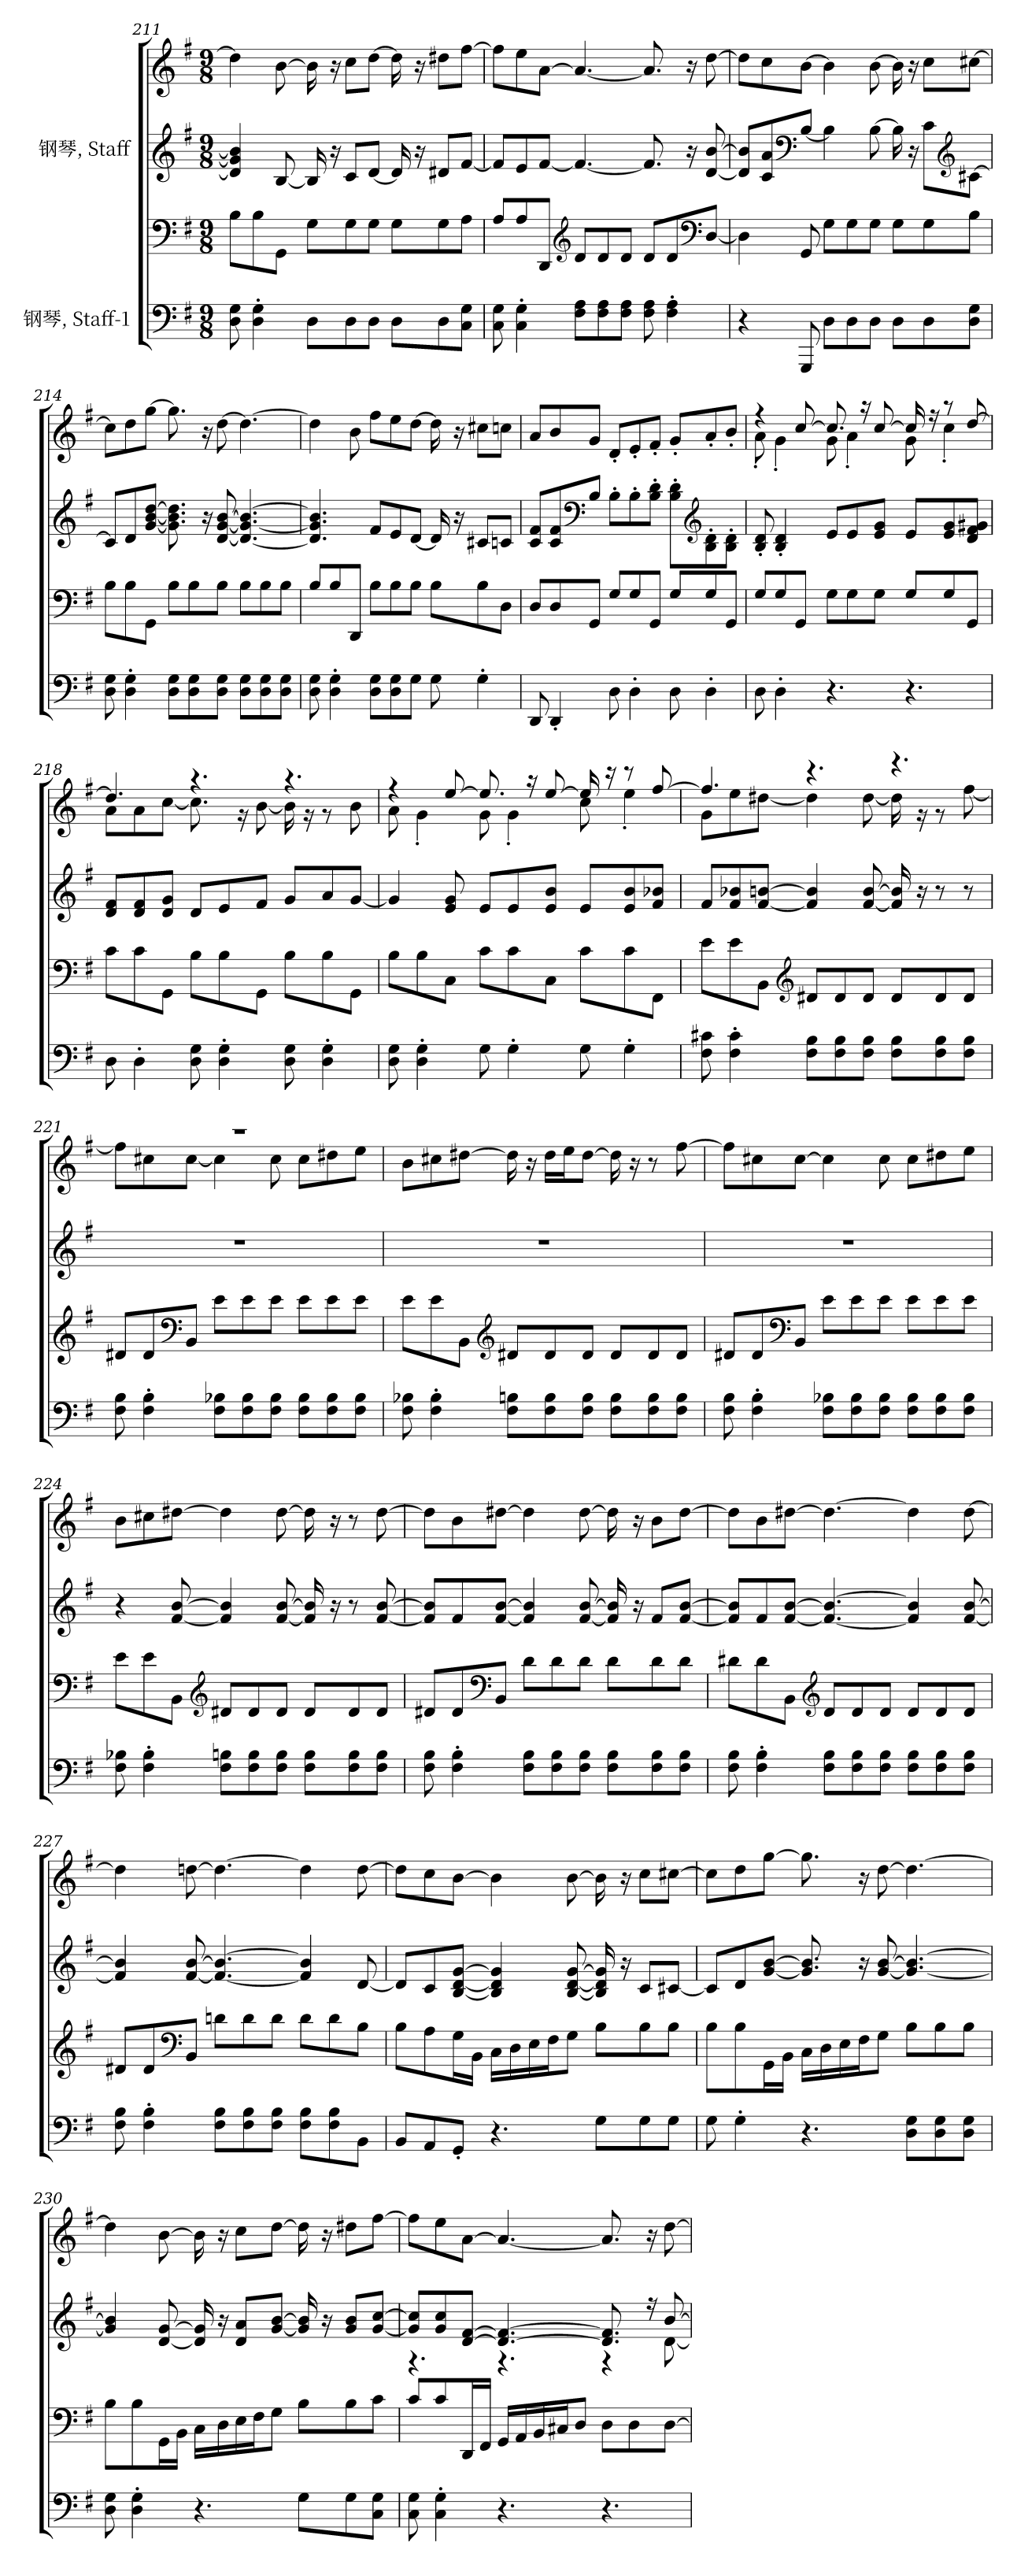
**kern	**kern	**kern	**kern
*part2	*part2	*part1	*part1
*staff4	*staff3	*staff2	*staff1
*I"钢琴, Staff-1	*	*I"钢琴, Staff	*
*clefF4	*clefF4	*clefG2	*clefG2
*k[f#]	*k[f#]	*k[f#]	*k[f#]
*M9/8	*M9/8	*M9/8	*M9/8
=211	=211	=211	=211
8D\ 8G\	8B\L	4d/] 4g/] 4b/]	4dd\]
4D\' 4G\'	8B\	.	.
.	8GG\J	[8B/	[8b\
8D\L	8G\L	16B/]	16b\]
.	.	16r	16r
8D\	8G\	8c/L	8cc\L
8D\J	8G\J	[8d/J	[8dd\J
8D\L	8G\L	16d/]	16dd\]
.	.	16r	16r
8D\	8G\	8d#X/L	8dd#X\L
8C\ 8G\J	8A\J	[8f#/J	[8ff#\J
!!LO:PB:g=z
=212	=212	=212	=212
8C\ 8G\	8A/L	8f#/L]	8ff#\L]
4C\' 4G\'	8A/	8e/	8ee\
.	8DD/J	[8f#/J	[8a\J
*	*clefG2	*	*
8F#\ 8A\L	8d/L	4.f#/_	4.a/_
8F#\ 8A\	8d/	.	.
8F#\ 8A\J	8d/J	.	.
8F#\ 8A\	8d/L	8.f#/]	8.a/]
4F#\' 4A\'	8d/	.	.
.	.	16r	16r
*	*clefF4	*	*
.	[8D/J	[8d/ [8b/	[8dd\
=213	=213	=213	=213
4r	4D\]	8d/] 8b/]L	8dd\L]
.	.	8c/ 8a/	8cc\
*	*	*clefF4	*
8GGG/	8GG/	[8B/J	[8b\J
8D\L	8G\L	4B\]	4b\]
8D\	8G\	.	.
8D\J	8G\J	[8B\	[8b\
8D\L	8G\L	16B\]	16b\]
.	.	16r	16r
8D\	8G\	8c\L	8cc\L
*	*	*clefG2	*
8D\ 8G\J	8B\J	[8c#X\J	[8cc#X\J
=214	=214	=214	=214
8D\ 8G\	8B\L	8c#/L]	8cc#\L]
4D\' 4G\'	8B\	8d/	8dd\
.	8GG\J	[8g/ [8b/ [8dd/J	[8gg\J
8D\ 8G\L	8B\L	8.g\] 8.b\] 8.dd\]	8.gg\]
8D\ 8G\	8B\	.	.
.	.	16r	16r
8D\ 8G\J	8B\J	[8d/ [8g/ [8b/	[8dd\
8D\ 8G\L	8B\L	4.d/_ 4.g/_ 4.b/_	4.dd\_
8D\ 8G\	8B\	.	.
8D\ 8G\J	8B\J	.	.
!!LO:LB:g=z
=215	=215	=215	=215
8D\ 8G\	8B/L	4.d/] 4.g/] 4.b/]	4dd\]
4D\' 4G\'	8B/	.	.
.	8DD/J	.	8b\
8D\ 8G\L	8B\L	8f#/L	8ff#\L
8D\ 8G\	8B\	8e/	8ee\
8G\J	8B\J	[8d/J	[8dd\J
8G\	8B\L	16d/]	16dd\]
.	.	16r	16r
4G'\	8B\	8c#X/L	8cc#X\L
.	8D\J	8cn/J	8ccn\J
=216	=216	=216	=216
8DD/	8D/L	8c/ 8f#/L	8a/L
4DD'/	8D/	8c/ 8f#/	8b/
*	*	*clefF4	*
.	8GG/J	8B/J	8g/J
8D\	8G/L	8B'\L	8d'/L
4D'\	8G/	8B'\	8e'/
.	8GG/J	8B\' 8d\'J	8f#'/J
8D\	8G/L	8B\' 8d\'L	8g'/L
*	*	*clefG2	*
4D'\	8G/	8B\' 8d\'	8a'/
.	8GG/J	8B\' 8d\'J	8b'/J
!!LO:LB:g=z
=217	=217	=217	=217
*	*	*	*^
8D\	8G/L	8B/' 8d/'	4r	8a'\
4D'\	8G/	4B/' 4d/'	.	4g'\
.	8GG/J	.	[8cc/	.
4.r	8G\L	8e/L	8.cc/]	8g\
.	8G\	8e/	.	4a'\
.	.	.	16r	.
.	8G\J	8e/ 8g/J	[8cc/	.
4.r	8G/L	8e/L	16cc/]	8g\
.	.	.	16r	.
.	8G/	8e/ 8g/	8r	4cc'\
.	8GG/J	8d/ 8f#/ 8g#X/J	[8dd/	.
=218	=218	=218	=218	=218
8D\	8c\L	8d/ 8f#/L	4.dd/]	8a\L
4D'\	8c\	8d/ 8f#/	.	8a\
.	8GG\J	8d/ 8g/J	.	[8cc\J
8D\ 8G\	8B\L	8d/L	4.r	8.cc\]
4D\' 4G\'	8B\	8e/	.	.
.	.	.	.	16r
.	8GG\J	8f#/J	.	[8b\
8D\ 8G\	8B\L	8g/L	4.r	16b\]
.	.	.	.	16r
4D\' 4G\'	8B\	8a/	.	8r
.	8GG\J	[8g/J	.	8b\
!!LO:PB:g=z	!!
=219	=219	=219	=219	=219
8D\ 8G\	8B\L	4g/]	4r	8a\
4D\' 4G\'	8B\	.	.	4g'\
.	8C\J	8e/ 8g/	[8ee/	.
8G\	8c\L	8e/L	8.ee/]	8g\
4G'\	8c\	8e/	.	4g'\
.	.	.	16r	.
.	8C\J	8e/ 8b/J	[8ee/	.
8G\	8c\L	8e/L	16ee/]	8cc\
.	.	.	16r	.
4G'\	8c\	8e/ 8b/	8r	4ee'\
.	8FF#\J	8f#/ 8b-X/J	[8ff#/	.
=220	=220	=220	=220	=220
8F#\ 8c#X\	8e\L	8f#/L	4.ff#/]	8g\L
4F#\' 4c#\'	8e\	8f#/ 8b-X/	.	8ee\
.	8BB\J	[8f#/ [8bn/J	.	[8dd#X\J
*	*clefG2	*	*	*
8F#\ 8B\L	8d#X/L	4f#/] 4b/]	4.r	4dd#\]
8F#\ 8B\	8d#/	.	.	.
8F#\ 8B\J	8d#/J	[8f#/ [8b/	.	[8dd#\
8F#\ 8B\L	8d#/L	16f#/] 16b/]	4.r	16dd#\]
.	.	16r	.	16r
8F#\ 8B\	8d#/	8r	.	8r
8F#\ 8B\J	8d#/J	8r	.	[8ff#\
!!LO:LB:g=z	!!
=221	=221	=221	=221	=221
8F#\ 8B\	8d#X/L	8%9r	8%9r	8ff#\L]
4F#\' 4B\'	8d#/	.	.	8cc#X\
*	*clefF4	*	*	*
.	8BB/J	.	.	[8cc#\J
8F#\ 8B-X\L	8e\L	.	.	4cc#\]
8F#\ 8B-\	8e\	.	.	.
8F#\ 8B-\J	8e\J	.	.	8cc#\
8F#\ 8B-\L	8e\L	.	.	8cc#\L
8F#\ 8B-\	8e\	.	.	8dd#X\
8F#\ 8B-\J	8e\J	.	.	8ee\J
*	*	*	*v	*v
=222	=222	=222	=222
8F#\ 8B-X\	8e\L	8%9r	8b\L
4F#\' 4B-\'	8e\	.	8cc#X\
.	8BB\J	.	[8dd#X\J
*	*clefG2	*	*
8F#\ 8Bn\L	8d#X/L	.	16dd#\]
.	.	.	16r
8F#\ 8B\	8d#/	.	16dd#\LL
.	.	.	16ee\J
8F#\ 8B\J	8d#/J	.	[8dd#\J
8F#\ 8B\L	8d#/L	.	16dd#\]
.	.	.	16r
8F#\ 8B\	8d#/	.	8r
8F#\ 8B\J	8d#/J	.	[8ff#\
!!LO:LB:g=z
=223	=223	=223	=223
8F#\ 8B\	8d#X/L	8%9r	8ff#\L]
4F#\' 4B\'	8d#/	.	8cc#X\
*	*clefF4	*	*
.	8BB/J	.	[8cc#\J
8F#\ 8B-X\L	8e\L	.	4cc#\]
8F#\ 8B-\	8e\	.	.
8F#\ 8B-\J	8e\J	.	8cc#\
8F#\ 8B-\L	8e\L	.	8cc#\L
8F#\ 8B-\	8e\	.	8dd#X\
8F#\ 8B-\J	8e\J	.	8ee\J
=224	=224	=224	=224
8F#\ 8B-X\	8e\L	4r	8b\L
4F#\' 4B-\'	8e\	.	8cc#X\
.	8BB\J	[8f#/ [8b/	[8dd#X\J
*	*clefG2	*	*
8F#\ 8Bn\L	8d#X/L	4f#/] 4b/]	4dd#\]
8F#\ 8B\	8d#/	.	.
8F#\ 8B\J	8d#/J	[8f#/ [8b/	[8dd#\
8F#\ 8B\L	8d#/L	16f#/] 16b/]	16dd#\]
.	.	16r	16r
8F#\ 8B\	8d#/	8r	8r
8F#\ 8B\J	8d#/J	[8f#/ [8b/	[8dd#\
!!LO:PB:g=z
=225	=225	=225	=225
8F#\ 8B\	8d#X/L	8f#/] 8b/]L	8dd#\L]
4F#\' 4B\'	8d#/	8f#/	8b\
*	*clefF4	*	*
.	8BB/J	[8f#/ [8b/J	[8dd#X\J
8F#\ 8B\L	8d#\L	4f#/] 4b/]	4dd#\]
8F#\ 8B\	8d#\	.	.
8F#\ 8B\J	8d#\J	[8f#/ [8b/	[8dd#\
8F#\ 8B\L	8d#\L	16f#/] 16b/]	16dd#\]
.	.	16r	16r
8F#\ 8B\	8d#\	8f#/L	8b\L
8F#\ 8B\J	8d#\J	[8f#/ [8b/J	[8dd#\J
=226	=226	=226	=226
8F#\ 8B\	8d#X\L	8f#/] 8b/]L	8dd#\L]
4F#\' 4B\'	8d#\	8f#/	8b\
.	8BB\J	[8f#/ [8b/J	[8dd#X\J
*	*clefG2	*	*
8F#\ 8B\L	8d#/L	4.f#/_ 4.b/_	4.dd#\_
8F#\ 8B\	8d#/	.	.
8F#\ 8B\J	8d#/J	.	.
8F#\ 8B\L	8d#/L	4f#/] 4b/]	4dd#\]
8F#\ 8B\	8d#/	.	.
8F#\ 8B\J	8d#/J	[8f#/ [8b/	[8dd#\
!!LO:LB:g=z
=227	=227	=227	=227
8F#\ 8B\	8d#X/L	4f#/] 4b/]	4dd#\]
4F#\' 4B\'	8d#/	.	.
*	*clefF4	*	*
.	8BB/J	[8f#/ [8b/	[8ddn\
8F#\ 8B\L	8dn\L	4.f#/_ 4.b/_	4.dd\_
8F#\ 8B\	8d\	.	.
8F#\ 8B\J	8d\J	.	.
8F#\ 8B\L	8d\L	4f#/] 4b/]	4dd\]
8F#\ 8B\	8d\	.	.
8BB\J	8B\J	[8d/	[8dd\
=228	=228	=228	=228
8BB/L	8B\L	8d/L]	8dd\L]
8AA/	8A\	8c/	8cc\
8GG'/J	16G\L	[8B/ [8d/ [8g/J	[8b\J
.	16BB\JJ	.	.
4.r	16C\LL	4B/] 4d/] 4g/]	4b\]
.	16D\	.	.
.	16E\	.	.
.	16F#\J	.	.
.	8G\J	[8B/ [8d/ [8g/	[8b\
8G\L	8B\L	16B/] 16d/] 16g/]	16b\]
.	.	16r	16r
8G\	8B\	8c/L	8cc\L
8G\J	8B\J	[8c#X/J	[8cc#X\J
!!LO:LB:g=z
=229	=229	=229	=229
8G\	8B\L	8c#/L]	8cc#\L]
4G'\	8B\	8d/	8dd\
.	16GG\L	[8g/ [8b/J	[8gg\J
.	16BB\JJ	.	.
4.r	16C\LL	8.g/] 8.b/]	8.gg\]
.	16D\	.	.
.	16E\	.	.
.	16F#\J	16r	16r
.	8G\J	[8g/ [8b/	[8dd\
8D\ 8G\L	8B\L	4.g/_ 4.b/_	4.dd\_
8D\ 8G\	8B\	.	.
8D\ 8G\J	8B\J	.	.
=230	=230	=230	=230
8D\ 8G\	8B\L	4g/] 4b/]	4dd\]
4D\' 4G\'	8B\	.	.
.	16GG\L	[8d/ [8g/	[8b\
.	16BB\JJ	.	.
4.r	16C\LL	16d/] 16g/]	16b\]
.	16D\	16r	16r
.	16E\	8d/ 8a/L	8cc\L
.	16F#\J	.	.
.	8G\J	[8g/ [8b/J	[8dd\J
8G\L	8B\L	16g/] 16b/]	16dd\]
.	.	16r	16r
8G\	8B\	8g/ 8b/L	8dd#X\L
8C\ 8G\J	8c\J	[8g/ [8cc/J	[8ff#\J
=231	=231	=231	=231
*	*	*^	*
8C\ 8G\	8c/L	8g/] 8cc/]L	4.r	8ff#\L]
4C\' 4G\'	8c/	8g/ 8cc/	.	8ee\
.	16DD/L	[8d/ [8f#/J	.	[8a\J
.	16FF#/JJ	.	.	.
4.r	16GG/LL	4.d/_ 4.f#/_	4.r	4.a/_
.	16AA/	.	.	.
.	16BB/	.	.	.
.	16C#X/J	.	.	.
.	8D/J	.	.	.
4.r	8D\L	8.d/] 8.f#/]	4r	8.a/]
.	8D\	.	.	.
.	.	16r	.	16r
.	[8D\J	[8b/	[8d\	[8dd\
*	*	*v	*v	*
=	=	=	=
*-	*-	*-	*-
